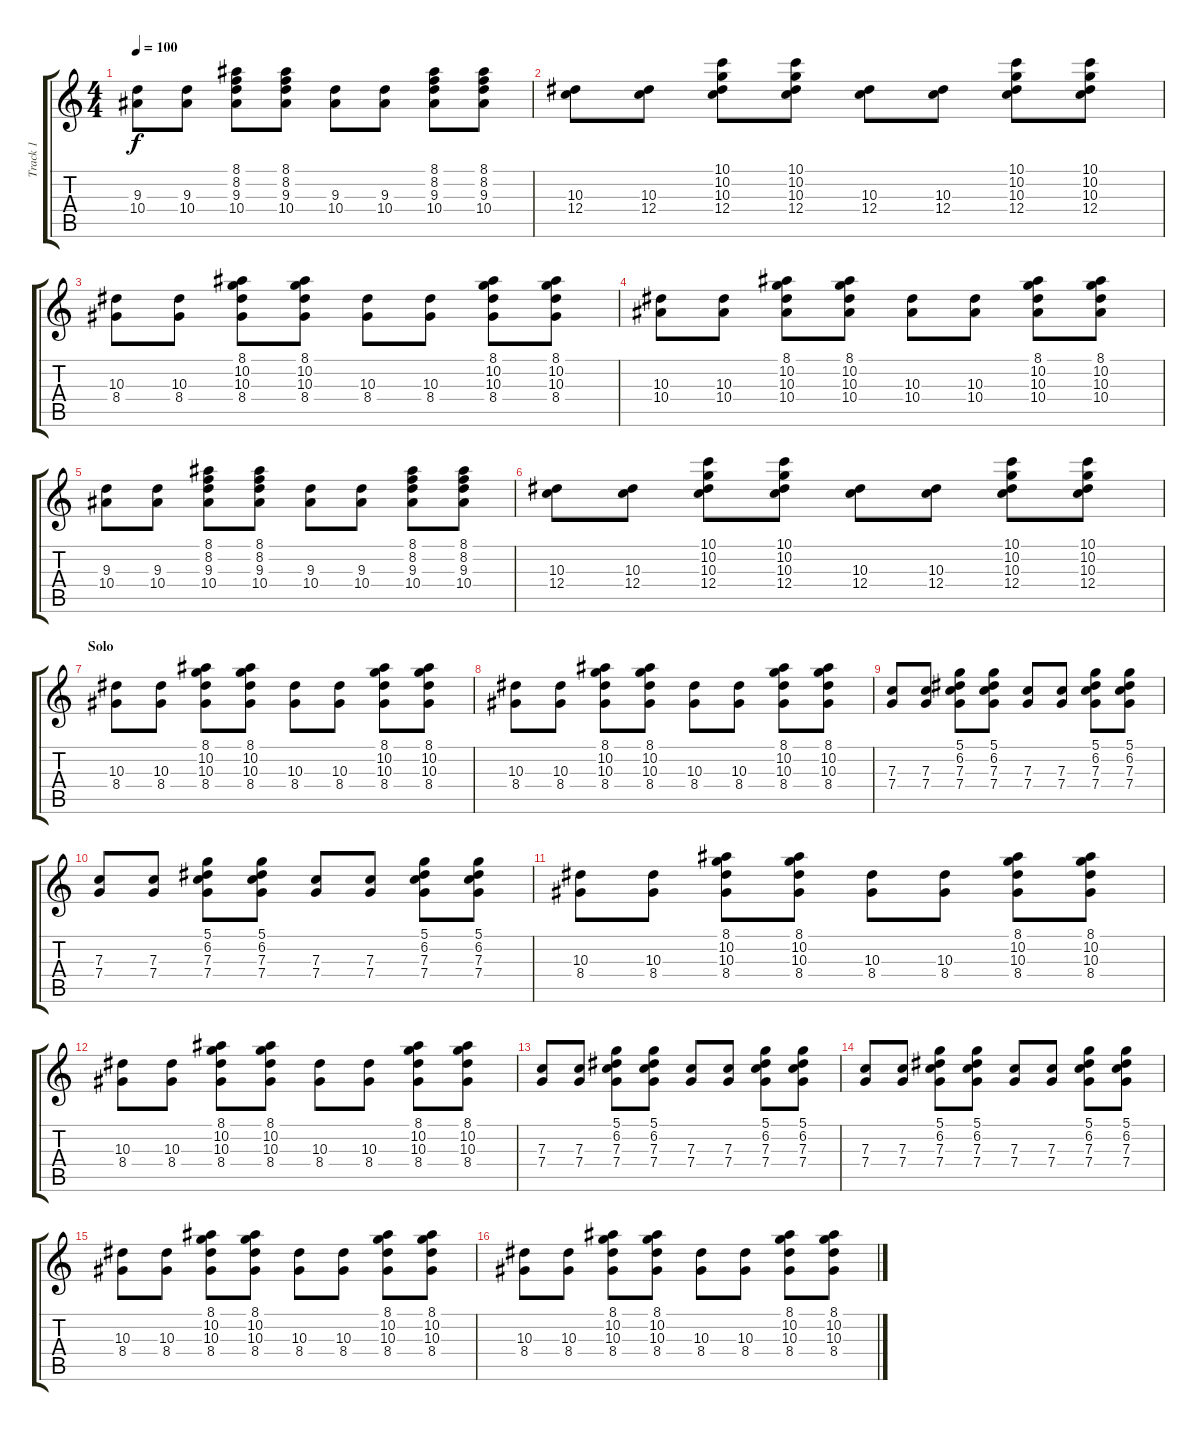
\track ("Track 1" "Track 1") {instrument electricguitarclean}
\staff {score tabs}
\tuning (D4 A3 F3 C3 G2 C2) {hide}
\ts (4 4)
\tempo 100
\clef g2
\ks c
(9.3 10.4).8{dy f} (9.3 10.4).8 (8.1 8.2 9.3 10.4).8 (8.1 8.2 9.3 10.4).8 (9.3 10.4).8 (9.3 10.4).8 (8.1 8.2 9.3 10.4).8 (8.1 8.2 9.3 10.4).8 |
(10.3 12.4).8 (10.3 12.4).8 (10.1 10.2 10.3 12.4).8 (10.1 10.2 10.3 12.4).8 (10.3 12.4).8 (10.3 12.4).8 (10.1 10.2 10.3 12.4).8 (10.1 10.2 10.3 12.4).8 |
(10.3 8.4).8 (10.3 8.4).8 (8.1 10.2 10.3 8.4).8 (8.1 10.2 10.3 8.4).8 (10.3 8.4).8 (10.3 8.4).8 (8.1 10.2 10.3 8.4).8 (8.1 10.2 10.3 8.4).8 |
(10.3 10.4).8 (10.3 10.4).8 (8.1 10.2 10.3 10.4).8 (8.1 10.2 10.3 10.4).8 (10.3 10.4).8 (10.3 10.4).8 (8.1 10.2 10.3 10.4).8 (8.1 10.2 10.3 10.4).8 |
(9.3 10.4).8 (9.3 10.4).8 (8.1 8.2 9.3 10.4).8 (8.1 8.2 9.3 10.4).8 (9.3 10.4).8 (9.3 10.4).8 (8.1 8.2 9.3 10.4).8 (8.1 8.2 9.3 10.4).8 |
(10.3 12.4).8 (10.3 12.4).8 (10.1 10.2 10.3 12.4).8 (10.1 10.2 10.3 12.4).8 (10.3 12.4).8 (10.3 12.4).8 (10.1 10.2 10.3 12.4).8 (10.1 10.2 10.3 12.4).8 |
\section ("" "Solo")
(10.3 8.4).8 (10.3 8.4).8 (8.1 10.2 10.3 8.4).8 (8.1 10.2 10.3 8.4).8 (10.3 8.4).8 (10.3 8.4).8 (8.1 10.2 10.3 8.4).8 (8.1 10.2 10.3 8.4).8 |
(10.3 8.4).8 (10.3 8.4).8 (8.1 10.2 10.3 8.4).8 (8.1 10.2 10.3 8.4).8 (10.3 8.4).8 (10.3 8.4).8 (8.1 10.2 10.3 8.4).8 (8.1 10.2 10.3 8.4).8 |
(7.3 7.4).8 (7.3 7.4).8 (5.1 6.2 7.3 7.4).8 (5.1 6.2 7.3 7.4).8 (7.3 7.4).8 (7.3 7.4).8 (5.1 6.2 7.3 7.4).8 (5.1 6.2 7.3 7.4).8 |
(7.3 7.4).8 (7.3 7.4).8 (5.1 6.2 7.3 7.4).8 (5.1 6.2 7.3 7.4).8 (7.3 7.4).8 (7.3 7.4).8 (5.1 6.2 7.3 7.4).8 (5.1 6.2 7.3 7.4).8 |
(10.3 8.4).8 (10.3 8.4).8 (8.1 10.2 10.3 8.4).8 (8.1 10.2 10.3 8.4).8 (10.3 8.4).8 (10.3 8.4).8 (8.1 10.2 10.3 8.4).8 (8.1 10.2 10.3 8.4).8 |
(10.3 8.4).8 (10.3 8.4).8 (8.1 10.2 10.3 8.4).8 (8.1 10.2 10.3 8.4).8 (10.3 8.4).8 (10.3 8.4).8 (8.1 10.2 10.3 8.4).8 (8.1 10.2 10.3 8.4).8 |
(7.3 7.4).8 (7.3 7.4).8 (5.1 6.2 7.3 7.4).8 (5.1 6.2 7.3 7.4).8 (7.3 7.4).8 (7.3 7.4).8 (5.1 6.2 7.3 7.4).8 (5.1 6.2 7.3 7.4).8 |
(7.3 7.4).8 (7.3 7.4).8 (5.1 6.2 7.3 7.4).8 (5.1 6.2 7.3 7.4).8 (7.3 7.4).8 (7.3 7.4).8 (5.1 6.2 7.3 7.4).8 (5.1 6.2 7.3 7.4).8 |
(10.3 8.4).8 (10.3 8.4).8 (8.1 10.2 10.3 8.4).8 (8.1 10.2 10.3 8.4).8 (10.3 8.4).8 (10.3 8.4).8 (8.1 10.2 10.3 8.4).8 (8.1 10.2 10.3 8.4).8 |
(10.3 8.4).8 (10.3 8.4).8 (8.1 10.2 10.3 8.4).8 (8.1 10.2 10.3 8.4).8 (10.3 8.4).8 (10.3 8.4).8 (8.1 10.2 10.3 8.4).8 (8.1 10.2 10.3 8.4).8
